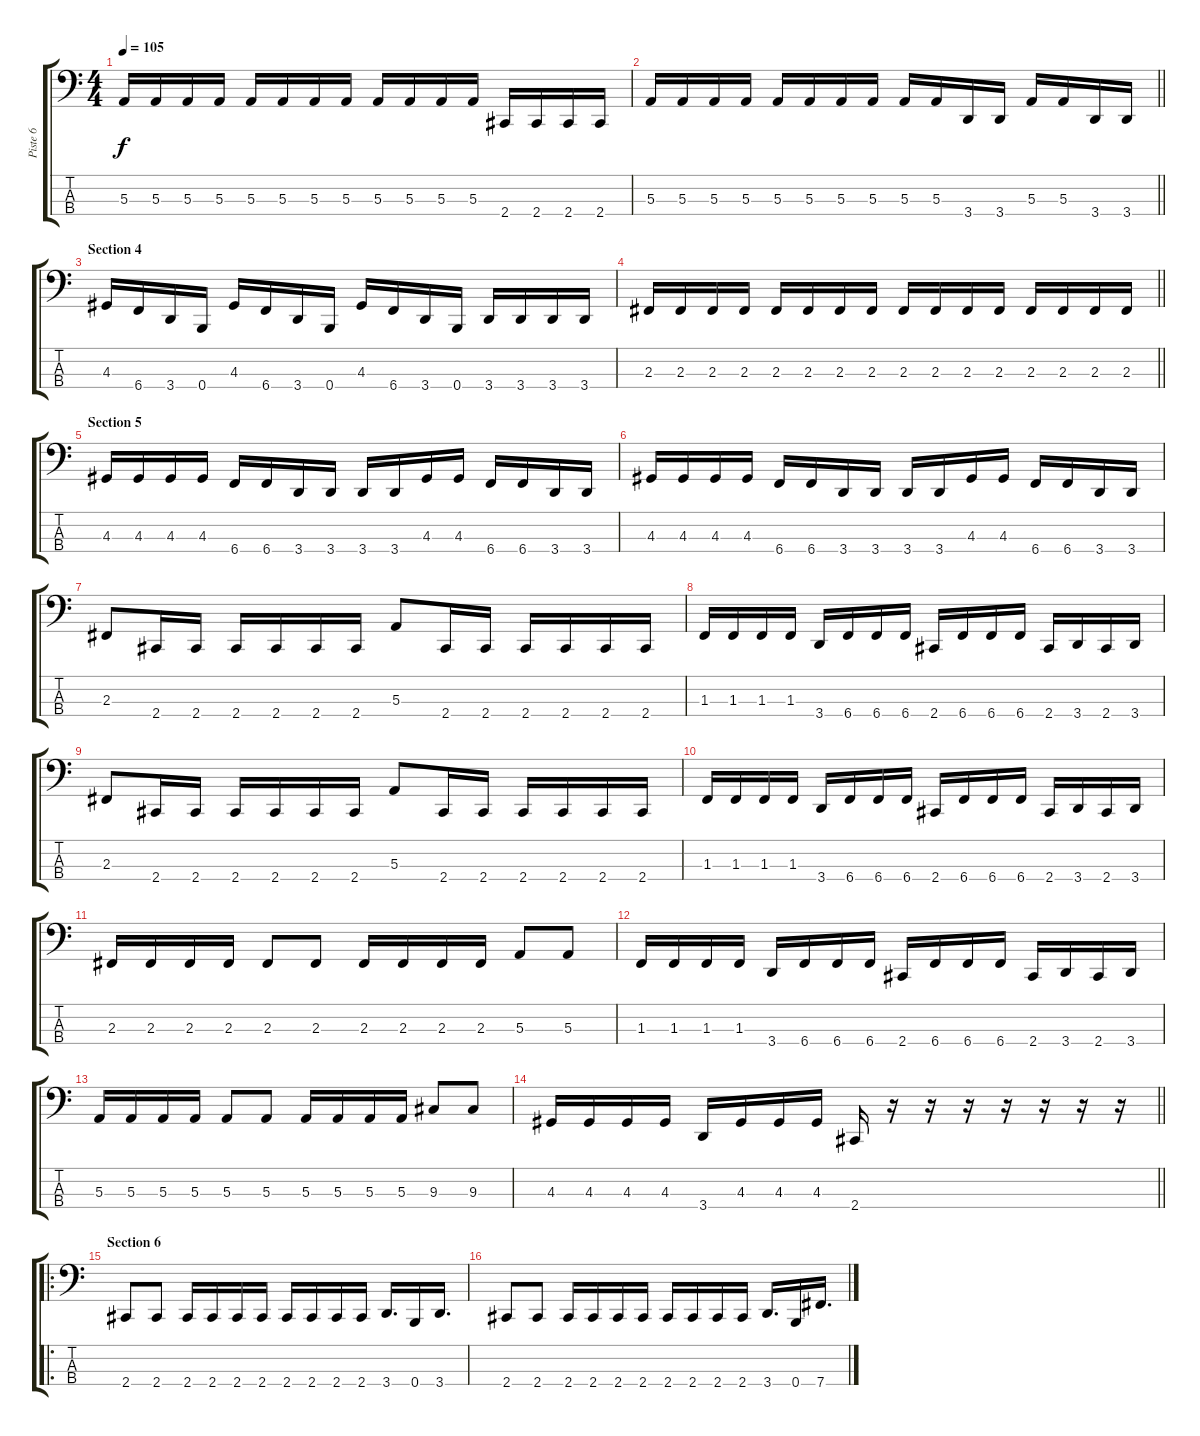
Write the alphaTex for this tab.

\track ("Piste 6" "Piste 6") {instrument electricbassfinger}
\staff {score tabs}
\tuning (D2 A1 E1 B0) {hide}
\ts (4 4)
\tempo 105
\clef f4
\ks c
5.3.16{dy f} 5.3.16 5.3.16 5.3.16 5.3.16 5.3.16 5.3.16 5.3.16 5.3.16 5.3.16 5.3.16 5.3.16 2.4.16 2.4.16 2.4.16 2.4.16 |
\barLineRight lightlight
5.3.16 5.3.16 5.3.16 5.3.16 5.3.16 5.3.16 5.3.16 5.3.16 5.3.16 5.3.16 3.4.16 3.4.16 5.3.16 5.3.16 3.4.16 3.4.16 |
\section ("" "Section 4")
4.3.16 6.4.16 3.4.16 0.4.16 4.3.16 6.4.16 3.4.16 0.4.16 4.3.16 6.4.16 3.4.16 0.4.16 3.4.16 3.4.16 3.4.16 3.4.16 |
\barLineRight lightlight
2.3.16 2.3.16 2.3.16 2.3.16 2.3.16 2.3.16 2.3.16 2.3.16 2.3.16 2.3.16 2.3.16 2.3.16 2.3.16 2.3.16 2.3.16 2.3.16 |
\section ("" "Section 5")
4.3.16 4.3.16 4.3.16 4.3.16 6.4.16 6.4.16 3.4.16 3.4.16 3.4.16 3.4.16 4.3.16 4.3.16 6.4.16 6.4.16 3.4.16 3.4.16 |
4.3.16 4.3.16 4.3.16 4.3.16 6.4.16 6.4.16 3.4.16 3.4.16 3.4.16 3.4.16 4.3.16 4.3.16 6.4.16 6.4.16 3.4.16 3.4.16 |
2.3.8 2.4.16 2.4.16 2.4.16 2.4.16 2.4.16 2.4.16 5.3.8 2.4.16 2.4.16 2.4.16 2.4.16 2.4.16 2.4.16 |
1.3.16 1.3.16 1.3.16 1.3.16 3.4.16 6.4.16 6.4.16 6.4.16 2.4.16 6.4.16 6.4.16 6.4.16 2.4.16 3.4.16 2.4.16 3.4.16 |
2.3.8 2.4.16 2.4.16 2.4.16 2.4.16 2.4.16 2.4.16 5.3.8 2.4.16 2.4.16 2.4.16 2.4.16 2.4.16 2.4.16 |
1.3.16 1.3.16 1.3.16 1.3.16 3.4.16 6.4.16 6.4.16 6.4.16 2.4.16 6.4.16 6.4.16 6.4.16 2.4.16 3.4.16 2.4.16 3.4.16 |
2.3.16 2.3.16 2.3.16 2.3.16 2.3.8 2.3.8 2.3.16 2.3.16 2.3.16 2.3.16 5.3.8 5.3.8 |
1.3.16 1.3.16 1.3.16 1.3.16 3.4.16 6.4.16 6.4.16 6.4.16 2.4.16 6.4.16 6.4.16 6.4.16 2.4.16 3.4.16 2.4.16 3.4.16 |
5.3.16 5.3.16 5.3.16 5.3.16 5.3.8 5.3.8 5.3.16 5.3.16 5.3.16 5.3.16 9.3.8 9.3.8 |
\barLineRight lightlight
4.3.16 4.3.16 4.3.16 4.3.16 3.4.16 4.3.16 4.3.16 4.3.16 2.4.16 r.16 r.16 r.16 r.16 r.16 r.16 r.16 |
\ro
\section ("" "Section 6")
2.4.8 2.4.8 2.4.16 2.4.16 2.4.16 2.4.16 2.4.16 2.4.16 2.4.16 2.4.16 3.4.16{d} 0.4.16 3.4.16{d} |
2.4.8 2.4.8 2.4.16 2.4.16 2.4.16 2.4.16 2.4.16 2.4.16 2.4.16 2.4.16 3.4.16{d} 0.4.16 7.4.16{d}
